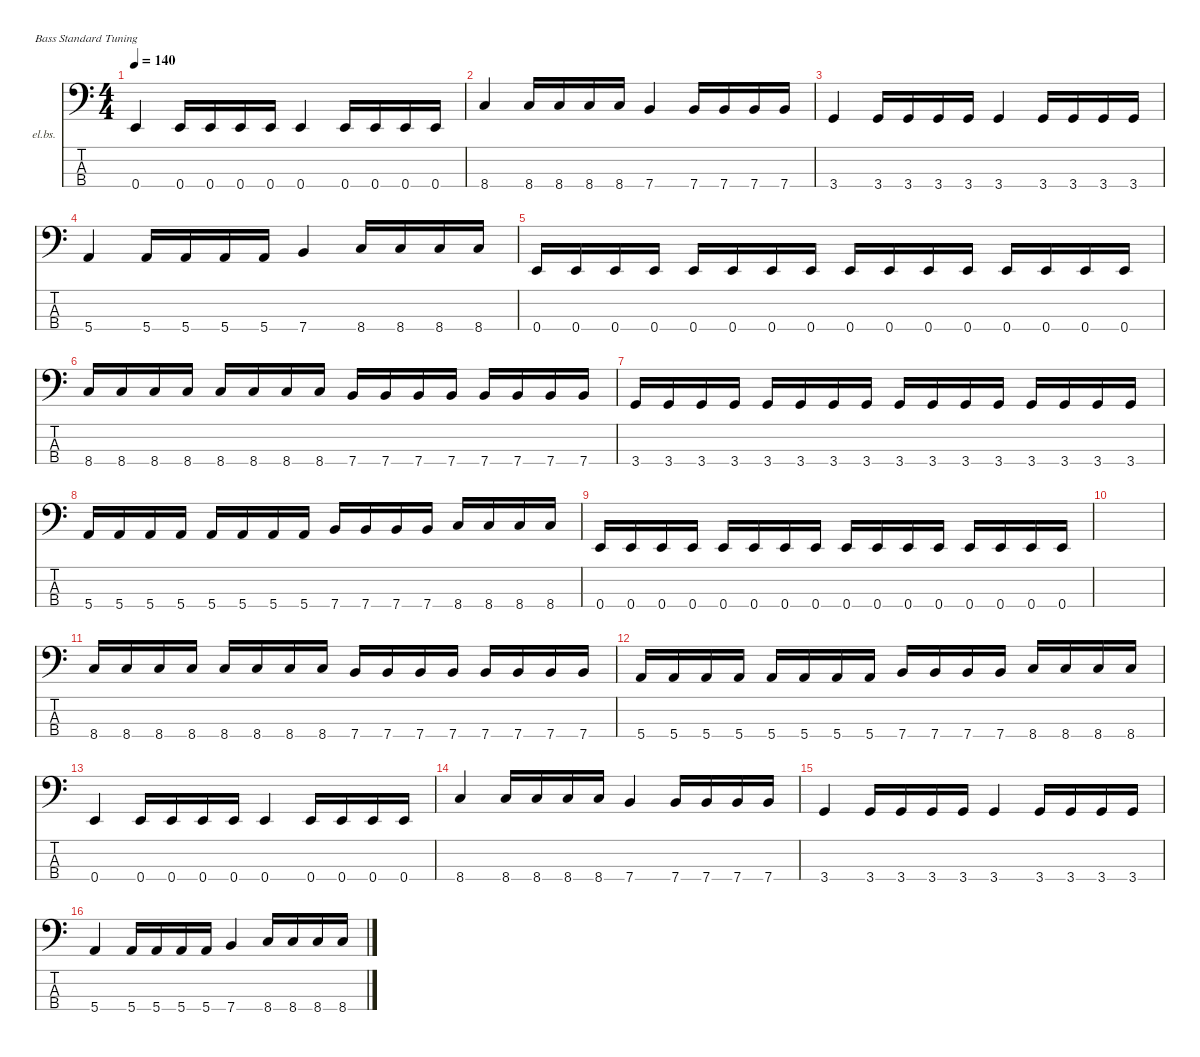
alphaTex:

\defaultSystemsLayout 4
\hideDynamics
\bracketExtendMode nobrackets
\firstSystemTrackNameOrientation horizontal
\otherSystemsTrackNameOrientation horizontal
\track ("Bass" "el.bs.") {instrument electricbassfinger}
\staff {score tabs}
\tuning (G2 D2 A1 E1)
\ts (4 4)
\tempo 140
\clef f4
\ks c
0.4.4{dy mf} 0.4.16 0.4.16 0.4.16 0.4.16 0.4.4 0.4.16 0.4.16 0.4.16 0.4.16 |
8.4.4 8.4.16 8.4.16 8.4.16 8.4.16 7.4.4 7.4.16 7.4.16 7.4.16 7.4.16 |
3.4.4 3.4.16 3.4.16 3.4.16 3.4.16 3.4.4 3.4.16 3.4.16 3.4.16 3.4.16 |
5.4.4 5.4.16 5.4.16 5.4.16 5.4.16 7.4.4 8.4.16 8.4.16 8.4.16 8.4.16 |
0.4.16 0.4.16 0.4.16 0.4.16 0.4.16 0.4.16 0.4.16 0.4.16 0.4.16 0.4.16 0.4.16 0.4.16 0.4.16 0.4.16 0.4.16 0.4.16 |
8.4.16 8.4.16 8.4.16 8.4.16 8.4.16 8.4.16 8.4.16 8.4.16 7.4.16 7.4.16 7.4.16 7.4.16 7.4.16 7.4.16 7.4.16 7.4.16 |
3.4.16 3.4.16 3.4.16 3.4.16 3.4.16 3.4.16 3.4.16 3.4.16 3.4.16 3.4.16 3.4.16 3.4.16 3.4.16 3.4.16 3.4.16 3.4.16 |
5.4.16 5.4.16 5.4.16 5.4.16 5.4.16 5.4.16 5.4.16 5.4.16 7.4.16 7.4.16 7.4.16 7.4.16 8.4.16 8.4.16 8.4.16 8.4.16 |
0.4.16 0.4.16 0.4.16 0.4.16 0.4.16 0.4.16 0.4.16 0.4.16 0.4.16 0.4.16 0.4.16 0.4.16 0.4.16 0.4.16 0.4.16 0.4.16 |
|
8.4.16 8.4.16 8.4.16 8.4.16 8.4.16 8.4.16 8.4.16 8.4.16 7.4.16 7.4.16 7.4.16 7.4.16 7.4.16 7.4.16 7.4.16 7.4.16 |
5.4.16 5.4.16 5.4.16 5.4.16 5.4.16 5.4.16 5.4.16 5.4.16 7.4.16 7.4.16 7.4.16 7.4.16 8.4.16 8.4.16 8.4.16 8.4.16 |
0.4.4 0.4.16 0.4.16 0.4.16 0.4.16 0.4.4 0.4.16 0.4.16 0.4.16 0.4.16 |
8.4.4 8.4.16 8.4.16 8.4.16 8.4.16 7.4.4 7.4.16 7.4.16 7.4.16 7.4.16 |
3.4.4 3.4.16 3.4.16 3.4.16 3.4.16 3.4.4 3.4.16 3.4.16 3.4.16 3.4.16 |
5.4.4 5.4.16 5.4.16 5.4.16 5.4.16 7.4.4 8.4.16 8.4.16 8.4.16 8.4.16
